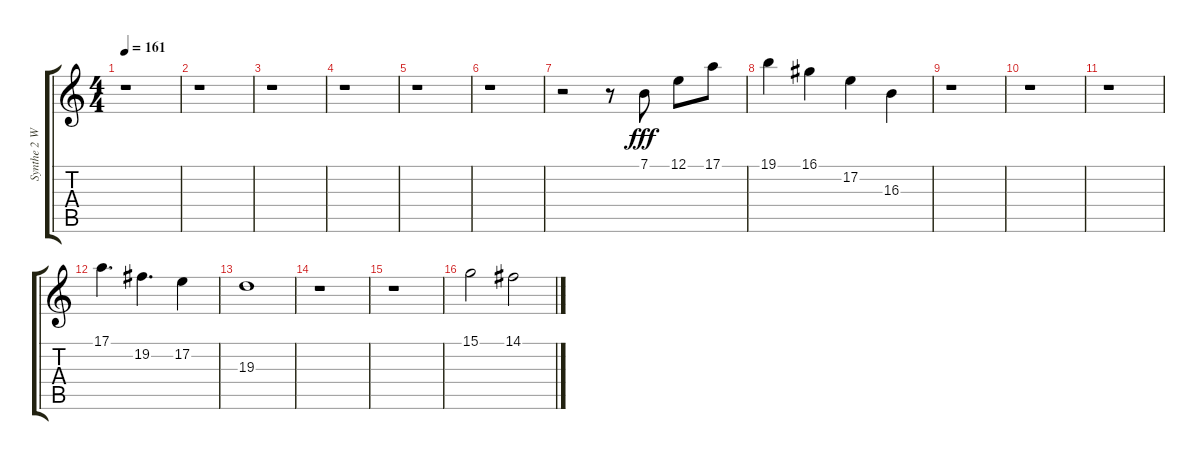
\track ("Synthe 2 Wind" "Synthe 2 W") {instrument pad2warm}
\staff {score tabs}
\tuning (E4 B3 G3 D3 A2 E2) {hide}
\ts (4 4)
\tempo 161
\clef g2
\ks c
r.1{dy f} |
r.1 |
r.1 |
r.1 |
r.1 |
r.1 |
r.2 r.8 7.1.8{dy fff} 12.1.8 17.1.8 |
19.1.4 16.1.4 17.2.4 16.3.4 |
r.1 |
r.1 |
r.1 |
17.1.4{d} 19.2.4{d} 17.2.4 |
19.3.1 |
r.1 |
r.1 |
15.1.2 14.1.2
